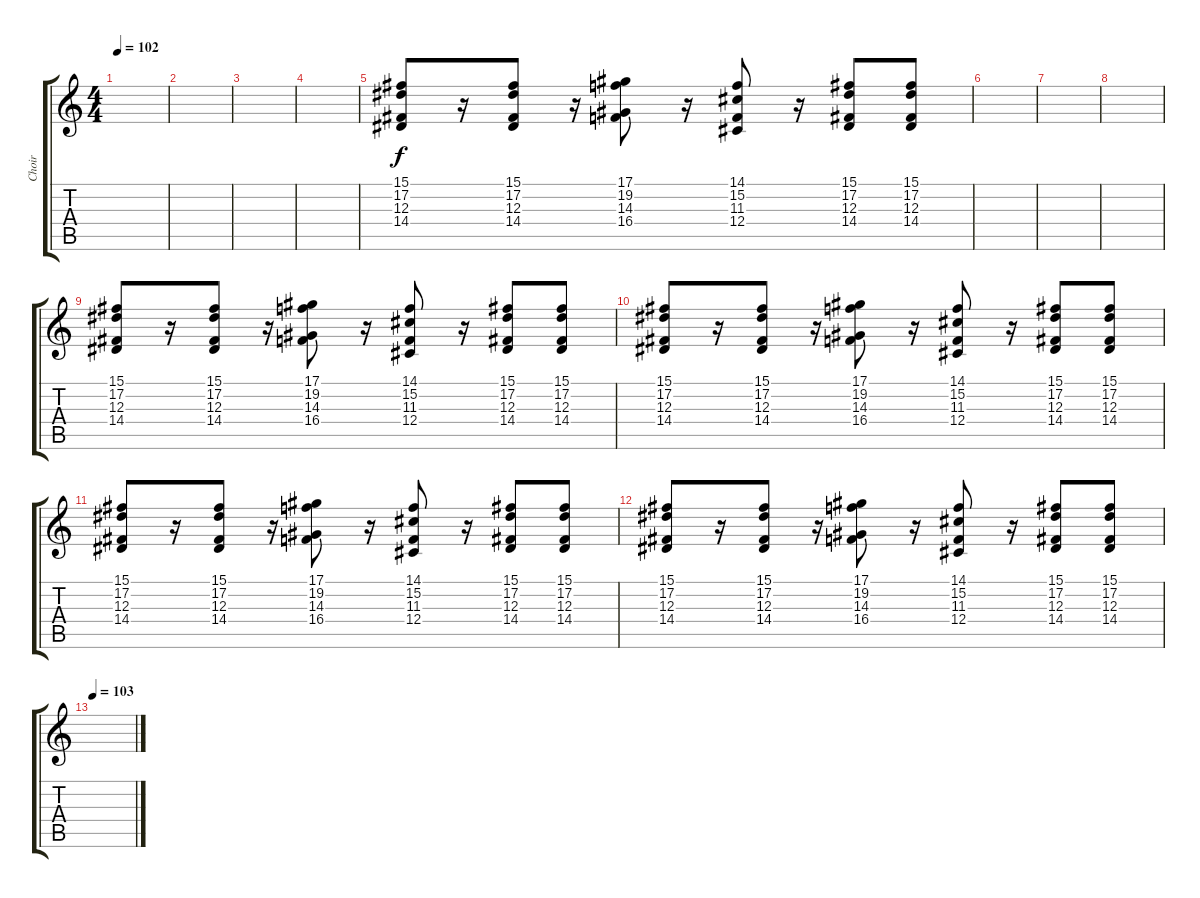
\track ("Choir" "Choir") {instrument choiraahs}
\staff {score tabs}
\tuning (Eb4 Bb3 Gb3 Db3 Ab2 Eb2) {hide}
\ts (4 4)
\tempo 102
\clef g2
\ks c
|
|
|
|
(15.1 17.2 12.3 14.4).8 r.16 (15.1 17.2 12.3 14.4).8 r.16 (17.1 19.2 14.3 16.4).8 r.16 (14.1 15.2 11.3 12.4).8 r.16 (15.1 17.2 12.3 14.4).8 (15.1 17.2 12.3 14.4).8 |
|
|
|
(15.1 17.2 12.3 14.4).8 r.16 (15.1 17.2 12.3 14.4).8 r.16 (17.1 19.2 14.3 16.4).8 r.16 (14.1 15.2 11.3 12.4).8 r.16 (15.1 17.2 12.3 14.4).8 (15.1 17.2 12.3 14.4).8 |
(15.1 17.2 12.3 14.4).8 r.16 (15.1 17.2 12.3 14.4).8 r.16 (17.1 19.2 14.3 16.4).8 r.16 (14.1 15.2 11.3 12.4).8 r.16 (15.1 17.2 12.3 14.4).8 (15.1 17.2 12.3 14.4).8 |
(15.1 17.2 12.3 14.4).8 r.16 (15.1 17.2 12.3 14.4).8 r.16 (17.1 19.2 14.3 16.4).8 r.16 (14.1 15.2 11.3 12.4).8 r.16 (15.1 17.2 12.3 14.4).8 (15.1 17.2 12.3 14.4).8 |
(15.1 17.2 12.3 14.4).8 r.16 (15.1 17.2 12.3 14.4).8 r.16 (17.1 19.2 14.3 16.4).8 r.16 (14.1 15.2 11.3 12.4).8 r.16 (15.1 17.2 12.3 14.4).8 (15.1 17.2 12.3 14.4).8 |
\tempo 103
